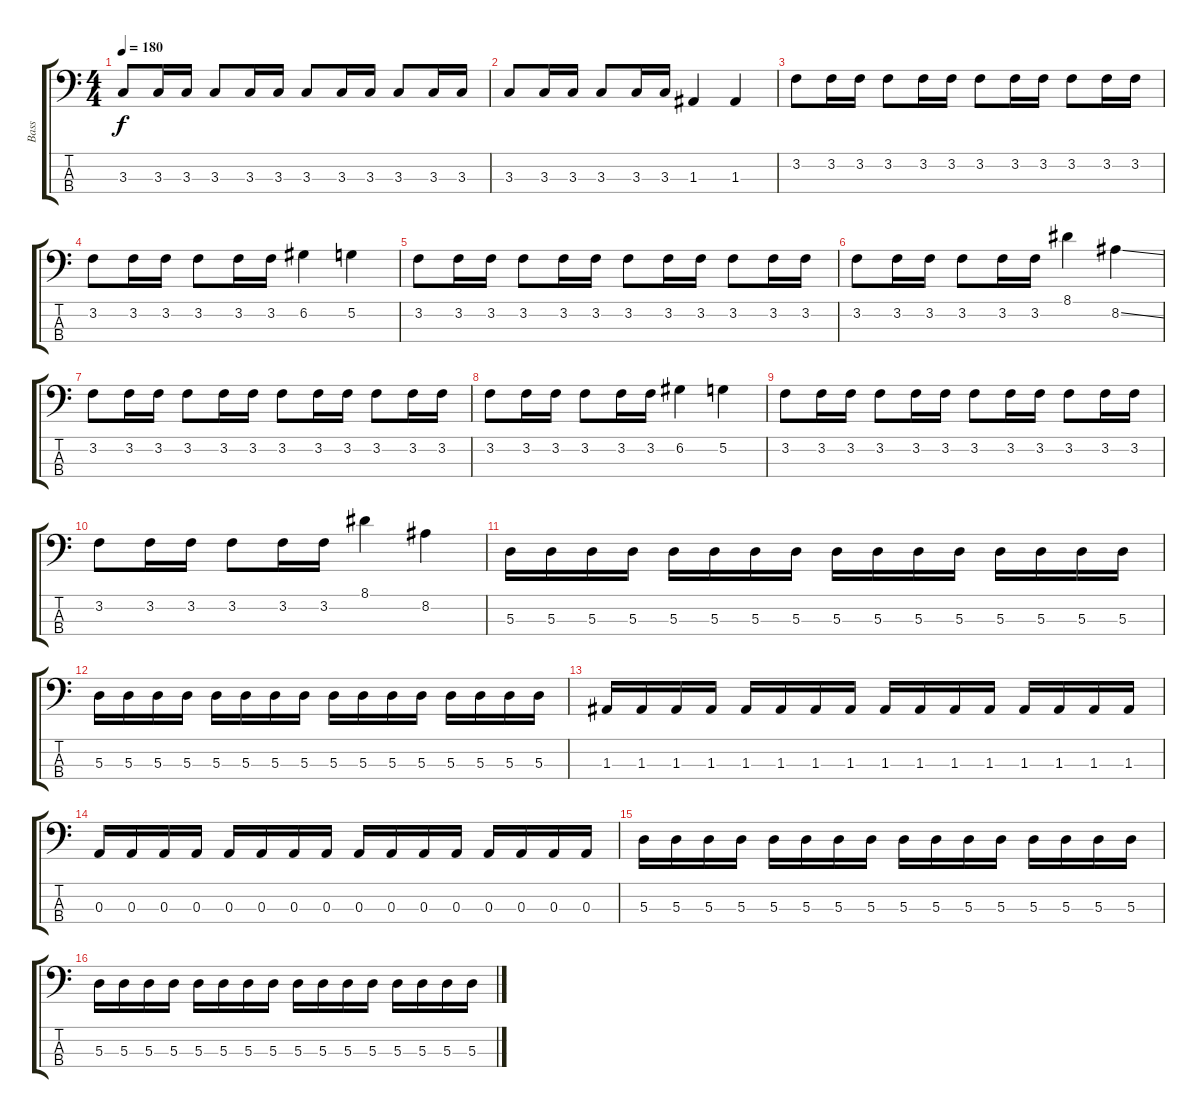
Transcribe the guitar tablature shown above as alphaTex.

\track ("Bass" "Bass") {instrument electricbasspick}
\staff {score tabs}
\tuning (G2 D2 A1 E1) {hide}
\ts (4 4)
\tempo 180
\clef f4
\ks c
3.3.8{dy f} 3.3.16 3.3.16 3.3.8 3.3.16 3.3.16 3.3.8 3.3.16 3.3.16 3.3.8 3.3.16 3.3.16 |
3.3.8 3.3.16 3.3.16 3.3.8 3.3.16 3.3.16 1.3.4 1.3.4 |
3.2.8 3.2.16 3.2.16 3.2.8 3.2.16 3.2.16 3.2.8 3.2.16 3.2.16 3.2.8 3.2.16 3.2.16 |
3.2.8 3.2.16 3.2.16 3.2.8 3.2.16 3.2.16 6.2.4 5.2.4 |
3.2.8 3.2.16 3.2.16 3.2.8 3.2.16 3.2.16 3.2.8 3.2.16 3.2.16 3.2.8 3.2.16 3.2.16 |
3.2.8 3.2.16 3.2.16 3.2.8 3.2.16 3.2.16 8.1.4 8.2{ss}.4 |
3.2.8 3.2.16 3.2.16 3.2.8 3.2.16 3.2.16 3.2.8 3.2.16 3.2.16 3.2.8 3.2.16 3.2.16 |
3.2.8 3.2.16 3.2.16 3.2.8 3.2.16 3.2.16 6.2.4 5.2.4 |
3.2.8 3.2.16 3.2.16 3.2.8 3.2.16 3.2.16 3.2.8 3.2.16 3.2.16 3.2.8 3.2.16 3.2.16 |
3.2.8 3.2.16 3.2.16 3.2.8 3.2.16 3.2.16 8.1.4 8.2.4 |
5.3.16 5.3.16 5.3.16 5.3.16 5.3.16 5.3.16 5.3.16 5.3.16 5.3.16 5.3.16 5.3.16 5.3.16 5.3.16 5.3.16 5.3.16 5.3.16 |
5.3.16 5.3.16 5.3.16 5.3.16 5.3.16 5.3.16 5.3.16 5.3.16 5.3.16 5.3.16 5.3.16 5.3.16 5.3.16 5.3.16 5.3.16 5.3.16 |
1.3.16 1.3.16 1.3.16 1.3.16 1.3.16 1.3.16 1.3.16 1.3.16 1.3.16 1.3.16 1.3.16 1.3.16 1.3.16 1.3.16 1.3.16 1.3.16 |
0.3.16 0.3.16 0.3.16 0.3.16 0.3.16 0.3.16 0.3.16 0.3.16 0.3.16 0.3.16 0.3.16 0.3.16 0.3.16 0.3.16 0.3.16 0.3.16 |
5.3.16 5.3.16 5.3.16 5.3.16 5.3.16 5.3.16 5.3.16 5.3.16 5.3.16 5.3.16 5.3.16 5.3.16 5.3.16 5.3.16 5.3.16 5.3.16 |
5.3.16 5.3.16 5.3.16 5.3.16 5.3.16 5.3.16 5.3.16 5.3.16 5.3.16 5.3.16 5.3.16 5.3.16 5.3.16 5.3.16 5.3.16 5.3.16
